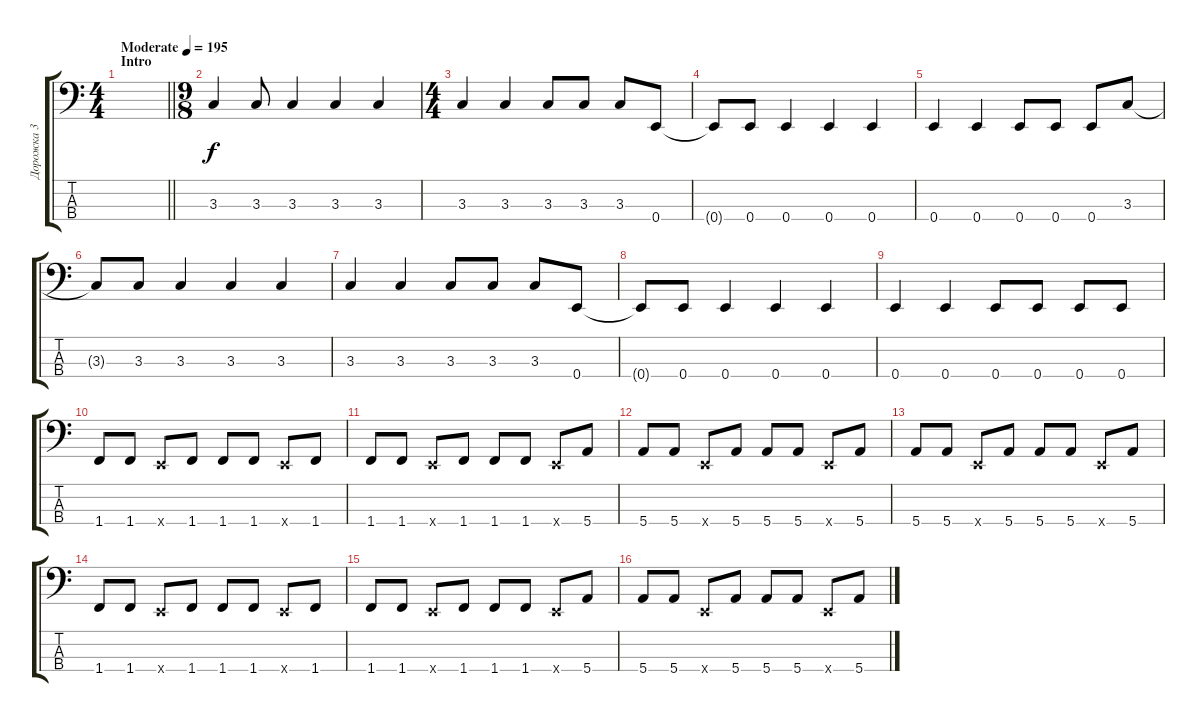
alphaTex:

\track ("Дорожка 3" "Дорожка 3") {instrument electricbassfinger}
\staff {score tabs}
\tuning (G2 D2 A1 E1) {hide}
\ts (4 4)
\section ("" "Intro")
\tempo (195 "Moderate")
\clef f4
\barLineRight lightlight
\ks c
|
\ts (9 8)
3.3.4 3.3.8 3.3.4 3.3.4 3.3.4 |
\ts (4 4)
3.3.4 3.3.4 3.3.8 3.3.8 3.3.8 0.4.8 |
0.4{t}.8 0.4.8 0.4.4 0.4.4 0.4.4 |
0.4.4 0.4.4 0.4.8 0.4.8 0.4.8 3.3.8 |
3.3{t}.8 3.3.8 3.3.4 3.3.4 3.3.4 |
3.3.4 3.3.4 3.3.8 3.3.8 3.3.8 0.4.8 |
0.4{t}.8 0.4.8 0.4.4 0.4.4 0.4.4 |
0.4.4 0.4.4 0.4.8 0.4.8 0.4.8 0.4.8 |
1.4.8 1.4.8 0.4{x}.8 1.4.8 1.4.8 1.4.8 0.4{x}.8 1.4.8 |
1.4.8 1.4.8 0.4{x}.8 1.4.8 1.4.8 1.4.8 0.4{x}.8 5.4.8 |
5.4.8 5.4.8 0.4{x}.8 5.4.8 5.4.8 5.4.8 0.4{x}.8 5.4.8 |
5.4.8 5.4.8 0.4{x}.8 5.4.8 5.4.8 5.4.8 0.4{x}.8 5.4.8 |
1.4.8 1.4.8 0.4{x}.8 1.4.8 1.4.8 1.4.8 0.4{x}.8 1.4.8 |
1.4.8 1.4.8 0.4{x}.8 1.4.8 1.4.8 1.4.8 0.4{x}.8 5.4.8 |
5.4.8 5.4.8 0.4{x}.8 5.4.8 5.4.8 5.4.8 0.4{x}.8 5.4.8
